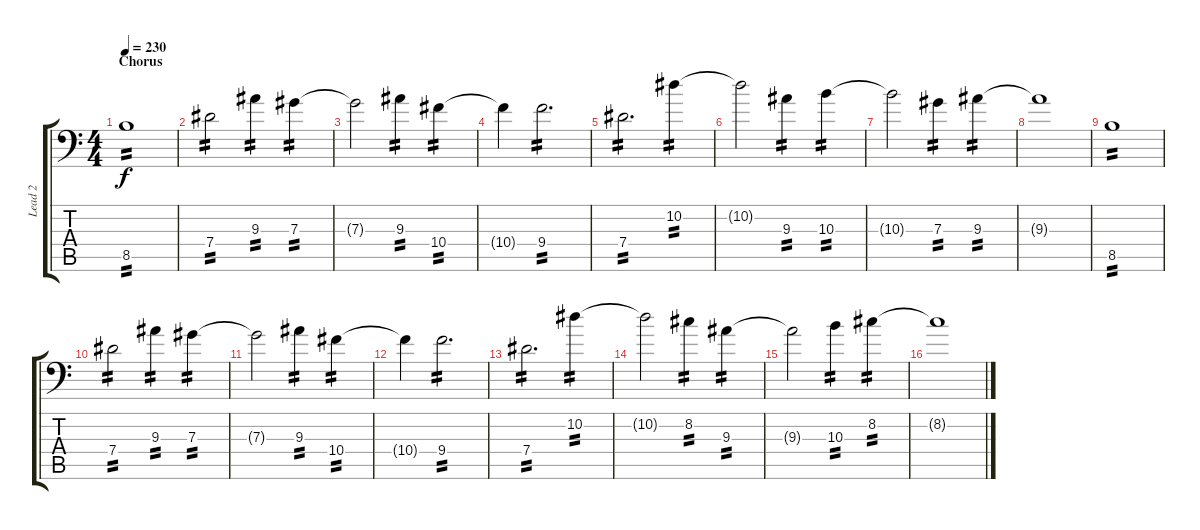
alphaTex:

\track ("Lead 2" "Lead 2") {instrument overdrivenguitar}
\staff {score tabs}
\tuning (Bb3 F3 Db3 Ab2 Eb2 Bb1) {hide}
\ts (4 4)
\section ("" "Chorus")
\tempo 230
\clef f4
\ks c
8.5.1{tp 2 dy f instrument overdrivenguitar} |
7.4.2{tp 2} 9.3.4{tp 2} 7.3.4{tp 2} |
7.3{t}.2 9.3.4{tp 2} 10.4.4{tp 2} |
10.4{t}.4 9.4.2{d tp 2} |
7.4.2{d tp 2} 10.2.4{tp 2} |
10.2{t}.2 9.3.4{tp 2} 10.3.4{tp 2} |
10.3{t}.2 7.3.4{tp 2} 9.3.4{tp 2} |
9.3{t}.1 |
8.5.1{tp 2} |
7.4.2{tp 2} 9.3.4{tp 2} 7.3.4{tp 2} |
7.3{t}.2 9.3.4{tp 2} 10.4.4{tp 2} |
10.4{t}.4 9.4.2{d tp 2} |
7.4.2{d tp 2} 10.2.4{tp 2} |
10.2{t}.2 8.2.4{tp 2} 9.3.4{tp 2} |
9.3{t}.2 10.3.4{tp 2} 8.2.4{tp 2} |
8.2{t}.1
